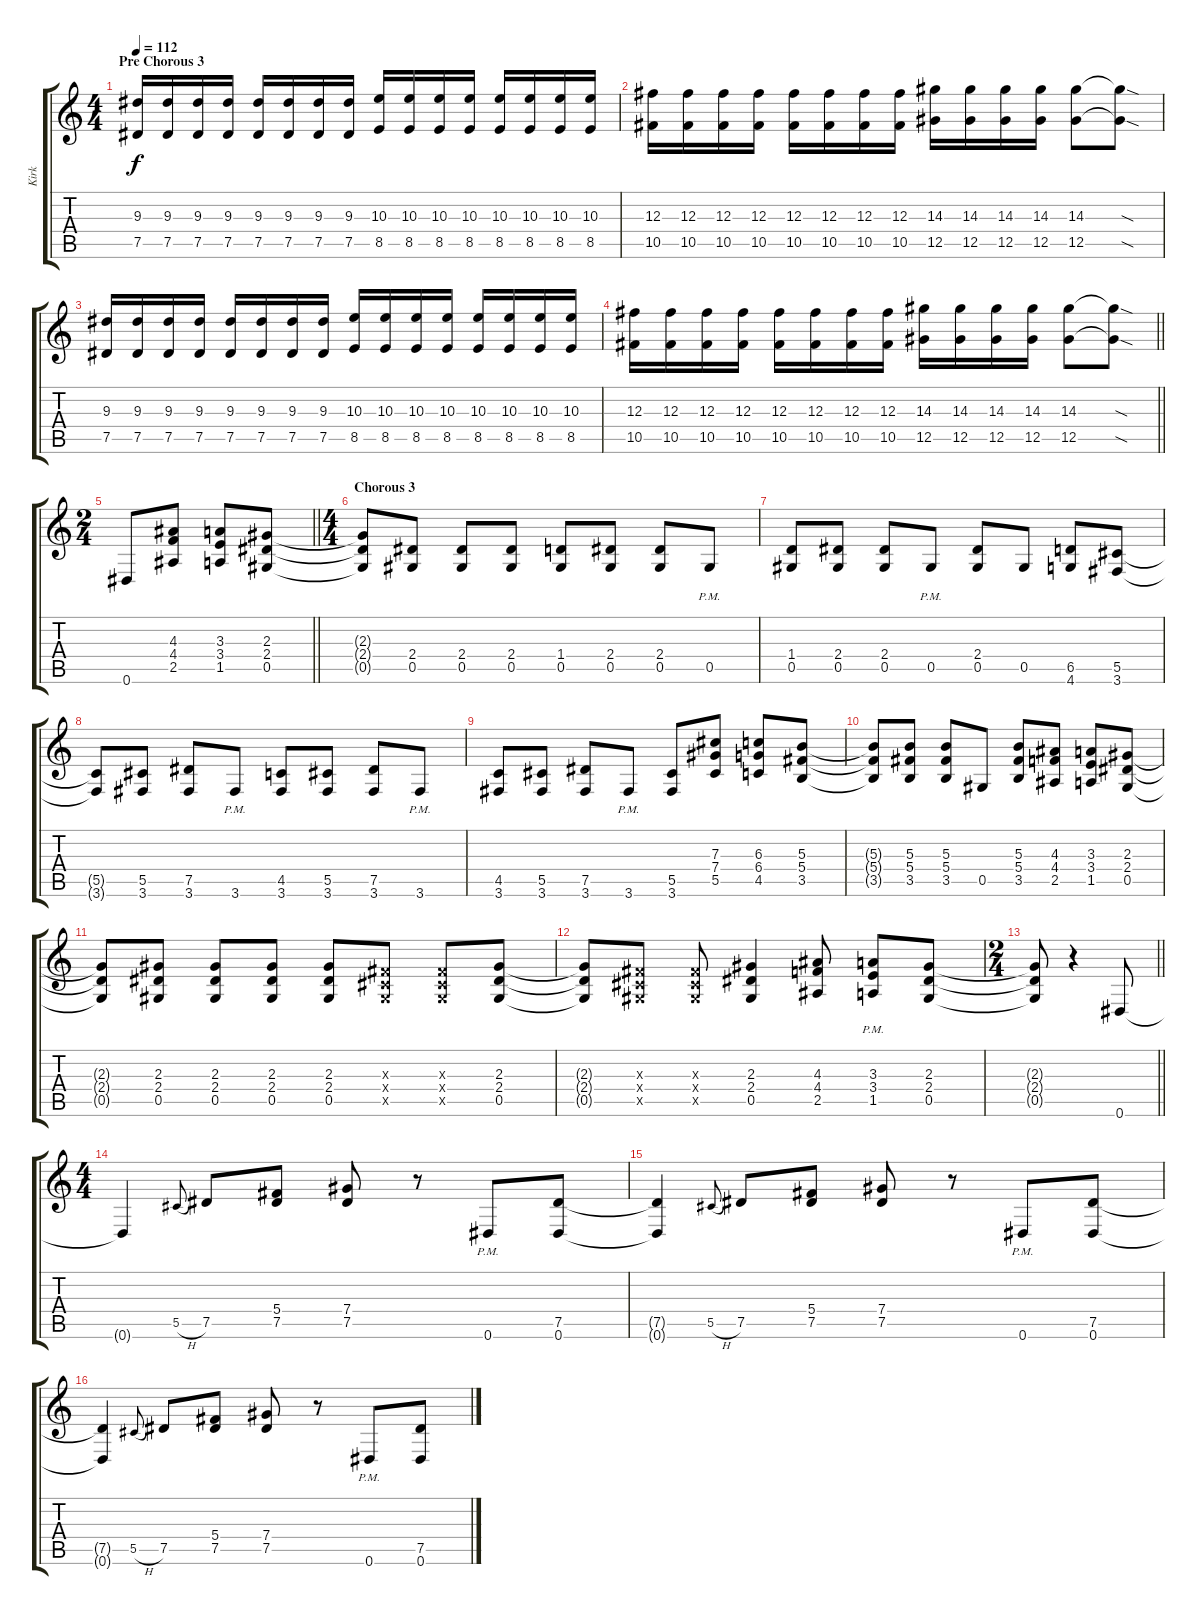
\track ("Kirk" "Kirk") {instrument distortionguitar}
\staff {score tabs}
\tuning (Eb4 Bb3 Gb3 Db3 Ab2 Eb2) {hide}
\ts (4 4)
\section ("" "Pre Chorous 3")
\tempo 112
\clef g2
\ks c
(9.3 7.5).16{dy f volume 8} (9.3 7.5).16 (9.3 7.5).16 (9.3 7.5).16 (9.3 7.5).16 (9.3 7.5).16 (9.3 7.5).16 (9.3 7.5).16 (10.3 8.5).16 (10.3 8.5).16 (10.3 8.5).16 (10.3 8.5).16 (10.3 8.5).16 (10.3 8.5).16 (10.3 8.5).16 (10.3 8.5).16 |
(12.3 10.5).16 (12.3 10.5).16 (12.3 10.5).16 (12.3 10.5).16 (12.3 10.5).16 (12.3 10.5).16 (12.3 10.5).16 (12.3 10.5).16 (14.3 12.5).16 (14.3 12.5).16 (14.3 12.5).16 (14.3 12.5).16 (14.3 12.5).8 (14.3{sod t} 12.5{sod t}).8 |
(9.3 7.5).16 (9.3 7.5).16 (9.3 7.5).16 (9.3 7.5).16 (9.3 7.5).16 (9.3 7.5).16 (9.3 7.5).16 (9.3 7.5).16 (10.3 8.5).16 (10.3 8.5).16 (10.3 8.5).16 (10.3 8.5).16 (10.3 8.5).16 (10.3 8.5).16 (10.3 8.5).16 (10.3 8.5).16 |
\barLineRight lightlight
(12.3 10.5).16 (12.3 10.5).16 (12.3 10.5).16 (12.3 10.5).16 (12.3 10.5).16 (12.3 10.5).16 (12.3 10.5).16 (12.3 10.5).16 (14.3 12.5).16 (14.3 12.5).16 (14.3 12.5).16 (14.3 12.5).16 (14.3 12.5).8 (14.3{sod t} 12.5{sod t}).8 |
\ts (2 4)
\barLineRight lightlight
0.6.8 (4.3 4.4 2.5).8 (3.3 3.4 1.5).8 (2.3 2.4 0.5).8 |
\ts (4 4)
\section ("" "Chorous 3")
(2.3{t} 2.4{t} 0.5{t}).8 (2.4 0.5).8 (2.4 0.5).8 (2.4 0.5).8 (1.4 0.5).8 (2.4 0.5).8 (2.4 0.5).8 0.5{pm}.8 |
(1.4 0.5).8 (2.4 0.5).8 (2.4 0.5).8 0.5{pm}.8 (2.4 0.5).8 0.5.8 (6.5 4.6).8 (5.5 3.6).8 |
(5.5{t} 3.6{t}).8 (5.5 3.6).8 (7.5 3.6).8 3.6{pm}.8 (4.5 3.6).8 (5.5 3.6).8 (7.5 3.6).8 3.6{pm}.8 |
(4.5 3.6).8 (5.5 3.6).8 (7.5 3.6).8 3.6{pm}.8 (5.5 3.6).8 (7.3 7.4 5.5).8 (6.3 6.4 4.5).8 (5.3 5.4 3.5).8 |
(5.3{t} 5.4{t} 3.5{t}).8 (5.3 5.4 3.5).8 (5.3 5.4 3.5).8 0.5.8 (5.3 5.4 3.5).8 (4.3 4.4 2.5).8 (3.3 3.4 1.5).8 (2.3 2.4 0.5).8 |
(2.3{t} 2.4{t} 0.5{t}).8 (2.3 2.4 0.5).8 (2.3 2.4 0.5).8 (2.3 2.4 0.5).8 (2.3 2.4 0.5).8 (0.3{x} 0.4{x} 0.5{x}).8 (0.3{x} 0.4{x} 0.5{x}).8 (2.3 2.4 0.5).8 |
(2.3{t} 2.4{t} 0.5{t}).8 (0.3{x} 0.4{x} 0.5{x}).8 (0.3{x} 0.4{x} 0.5{x}).8 (2.3 2.4 0.5).4 (4.3 4.4 2.5).8 (3.3{pm} 3.4{pm} 1.5{pm}).8 (2.3 2.4 0.5).8 |
\ts (2 4)
\barLineRight lightlight
(2.3{t} 2.4{t} 0.5{t}).8 r.4 0.6.8 |
\ts (4 4)
\section ("" "")
0.6{t}.4 5.5{h}.8{gr onbeat} 7.5.8 (5.4 7.5).8 (7.4 7.5).8 r.8 0.6{pm}.8 (7.5 0.6).8 |
(7.5{t} 0.6{t}).4 5.5{h}.8{gr onbeat} 7.5.8 (5.4 7.5).8 (7.4 7.5).8 r.8 0.6{pm}.8 (7.5 0.6).8 |
(7.5{t} 0.6{t}).4 5.5{h}.8{gr onbeat} 7.5.8 (5.4 7.5).8 (7.4 7.5).8 r.8 0.6{pm}.8 (7.5 0.6).8
